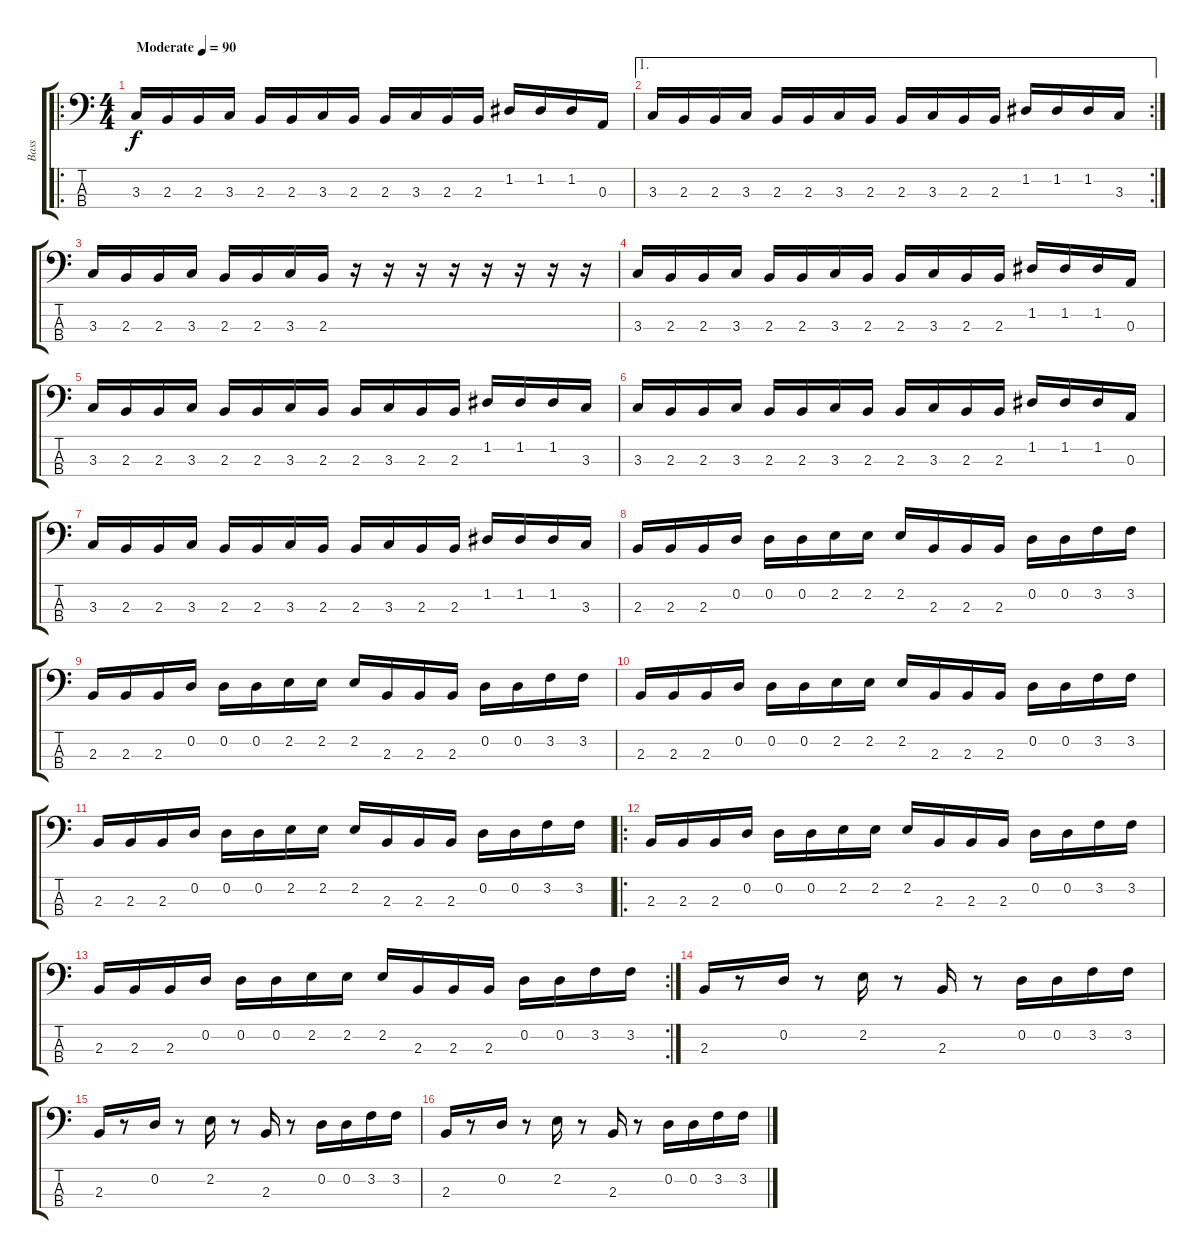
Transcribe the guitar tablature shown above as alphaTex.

\track ("Bass" "Bass") {instrument electricbasspick}
\staff {score tabs}
\tuning (G2 D2 A1 E1) {hide}
\ro
\ts (4 4)
\tempo (90 "Moderate")
\clef f4
\ks c
3.3.16{dy f instrument electricbasspick} 2.3.16 2.3.16 3.3.16 2.3.16 2.3.16 3.3.16 2.3.16 2.3.16 3.3.16 2.3.16 2.3.16 1.2.16 1.2.16 1.2.16 0.3.16 |
\ae 1
\rc 2
3.3.16 2.3.16 2.3.16 3.3.16 2.3.16 2.3.16 3.3.16 2.3.16 2.3.16 3.3.16 2.3.16 2.3.16 1.2.16 1.2.16 1.2.16 3.3.16 |
3.3.16 2.3.16 2.3.16 3.3.16 2.3.16 2.3.16 3.3.16 2.3.16 r.16 r.16 r.16 r.16 r.16 r.16 r.16 r.16 |
3.3.16 2.3.16 2.3.16 3.3.16 2.3.16 2.3.16 3.3.16 2.3.16 2.3.16 3.3.16 2.3.16 2.3.16 1.2.16 1.2.16 1.2.16 0.3.16 |
3.3.16 2.3.16 2.3.16 3.3.16 2.3.16 2.3.16 3.3.16 2.3.16 2.3.16 3.3.16 2.3.16 2.3.16 1.2.16 1.2.16 1.2.16 3.3.16 |
3.3.16 2.3.16 2.3.16 3.3.16 2.3.16 2.3.16 3.3.16 2.3.16 2.3.16 3.3.16 2.3.16 2.3.16 1.2.16 1.2.16 1.2.16 0.3.16 |
3.3.16 2.3.16 2.3.16 3.3.16 2.3.16 2.3.16 3.3.16 2.3.16 2.3.16 3.3.16 2.3.16 2.3.16 1.2.16 1.2.16 1.2.16 3.3.16 |
2.3.16 2.3.16 2.3.16 0.2.16 0.2.16 0.2.16 2.2.16 2.2.16 2.2.16 2.3.16 2.3.16 2.3.16 0.2.16 0.2.16 3.2.16 3.2.16 |
2.3.16 2.3.16 2.3.16 0.2.16 0.2.16 0.2.16 2.2.16 2.2.16 2.2.16 2.3.16 2.3.16 2.3.16 0.2.16 0.2.16 3.2.16 3.2.16 |
2.3.16 2.3.16 2.3.16 0.2.16 0.2.16 0.2.16 2.2.16 2.2.16 2.2.16 2.3.16 2.3.16 2.3.16 0.2.16 0.2.16 3.2.16 3.2.16 |
2.3.16 2.3.16 2.3.16 0.2.16 0.2.16 0.2.16 2.2.16 2.2.16 2.2.16 2.3.16 2.3.16 2.3.16 0.2.16 0.2.16 3.2.16 3.2.16 |
\ro
2.3.16 2.3.16 2.3.16 0.2.16 0.2.16 0.2.16 2.2.16 2.2.16 2.2.16 2.3.16 2.3.16 2.3.16 0.2.16 0.2.16 3.2.16 3.2.16 |
\rc 2
2.3.16 2.3.16 2.3.16 0.2.16 0.2.16 0.2.16 2.2.16 2.2.16 2.2.16 2.3.16 2.3.16 2.3.16 0.2.16 0.2.16 3.2.16 3.2.16 |
2.3.16 r.8 0.2.16 r.8 2.2.16 r.8 2.3.16 r.8 0.2.16 0.2.16 3.2.16 3.2.16 |
2.3.16 r.8 0.2.16 r.8 2.2.16 r.8 2.3.16 r.8 0.2.16 0.2.16 3.2.16 3.2.16 |
2.3.16 r.8 0.2.16 r.8 2.2.16 r.8 2.3.16 r.8 0.2.16 0.2.16 3.2.16 3.2.16
